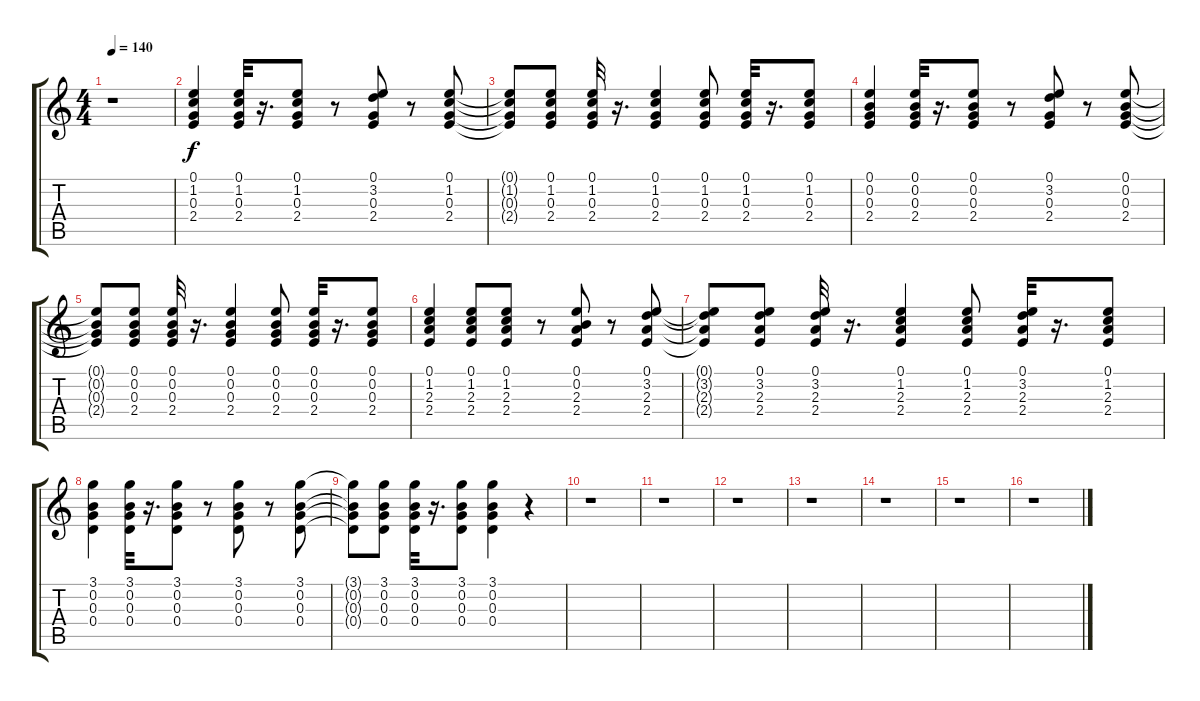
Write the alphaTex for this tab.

\track "" {instrument acousticguitarnylon}
\staff {score tabs}
\tuning (E4 B3 G3 D3 A2 E2) {hide}
\ts (4 4)
\tempo 140
\clef g2
\ks c
r.1{dy f instrument acousticguitarnylon} |
(0.1 1.2 0.3 2.4).4 (0.1 1.2 0.3 2.4).32 r.16{d} (0.1 1.2 0.3 2.4).8 r.8 (0.1 3.2 0.3 2.4).8 r.8 (0.1 1.2 0.3 2.4).8 |
(0.1{t} 1.2{t} 0.3{t} 2.4{t}).8 (0.1 1.2 0.3 2.4).8 (0.1 1.2 0.3 2.4).32 r.16{d} (0.1 1.2 0.3 2.4).4 (0.1 1.2 0.3 2.4).8 (0.1 1.2 0.3 2.4).32 r.16{d} (0.1 1.2 0.3 2.4).8 |
(0.1 0.2 0.3 2.4).4 (0.1 0.2 0.3 2.4).32 r.16{d} (0.1 0.2 0.3 2.4).8 r.8 (0.1 3.2 0.3 2.4).8 r.8 (0.1 0.2 0.3 2.4).8 |
(0.1{t} 0.2{t} 0.3{t} 2.4{t}).8 (0.1 0.2 0.3 2.4).8 (0.1 0.2 0.3 2.4).32 r.16{d} (0.1 0.2 0.3 2.4).4 (0.1 0.2 0.3 2.4).8 (0.1 0.2 0.3 2.4).32 r.16{d} (0.1 0.2 0.3 2.4).8 |
(0.1 1.2 2.3 2.4).4 (0.1 1.2 2.3 2.4).8 (0.1 1.2 2.3 2.4).8 r.8 (0.1 0.2 2.3 2.4).8 r.8 (0.1 3.2 2.3 2.4).8 |
(0.1{t} 3.2{t} 2.3{t} 2.4{t}).8 (0.1 3.2 2.3 2.4).8 (0.1 3.2 2.3 2.4).32 r.16{d} (0.1 1.2 2.3 2.4).4 (0.1 1.2 2.3 2.4).8 (0.1 3.2 2.3 2.4).32 r.16{d} (0.1 1.2 2.3 2.4).8 |
(3.1 0.2 0.3 0.4).4 (3.1 0.2 0.3 0.4).32 r.16{d} (3.1 0.2 0.3 0.4).8 r.8 (3.1 0.2 0.3 0.4).8 r.8 (3.1 0.2 0.3 0.4).8 |
(3.1{t} 0.2{t} 0.3{t} 0.4{t}).8 (3.1 0.2 0.3 0.4).8 (3.1 0.2 0.3 0.4).32 r.16{d} (3.1 0.2 0.3 0.4).8 (3.1 0.2 0.3 0.4).4 r.4 |
r.1 |
r.1 |
r.1 |
r.1 |
r.1 |
r.1 |
r.1
